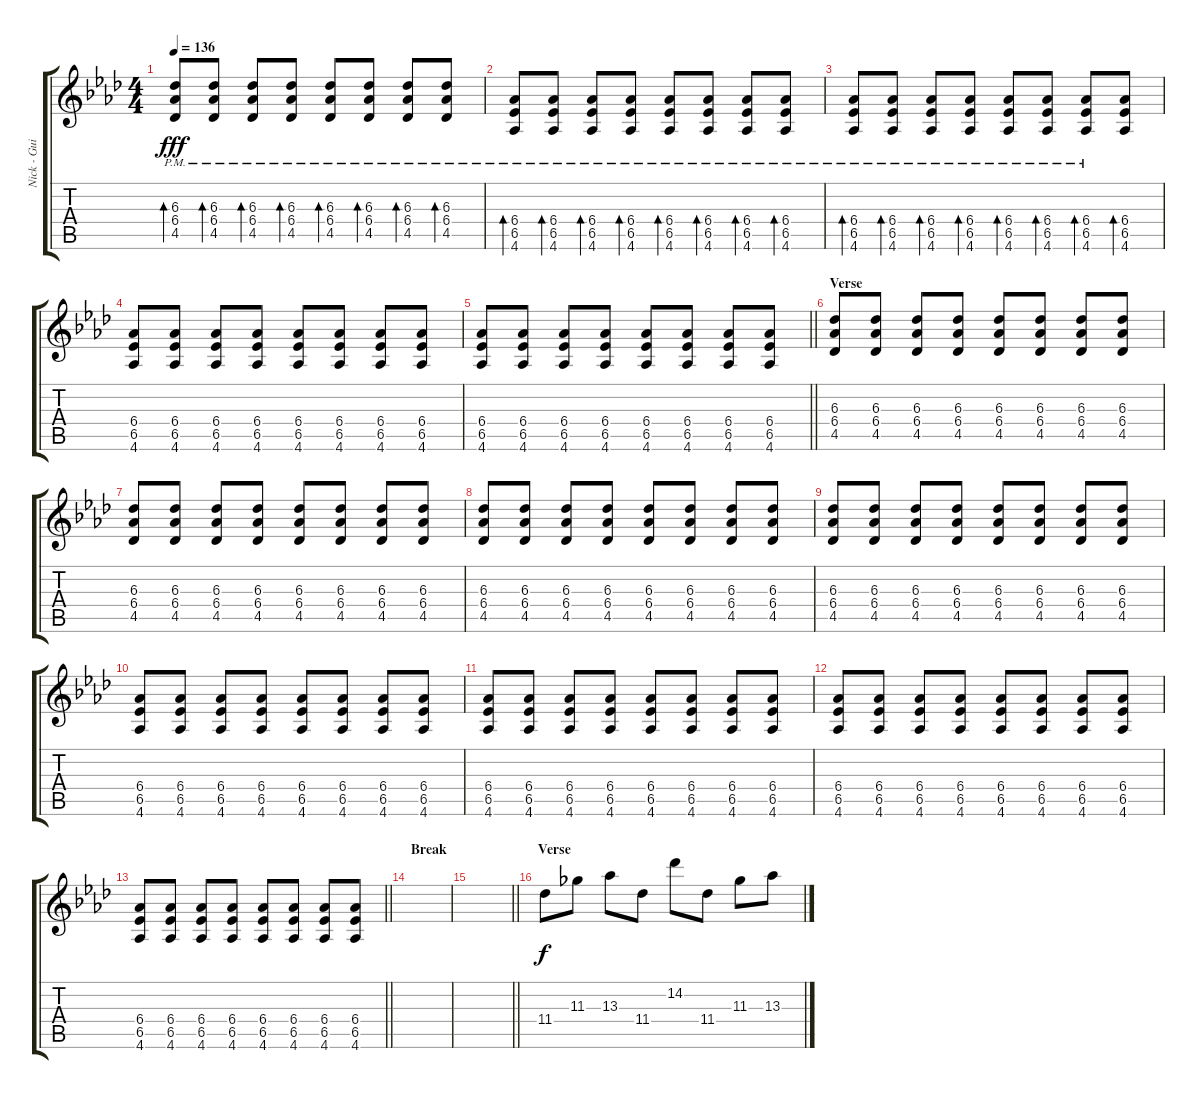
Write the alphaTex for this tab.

\track ("Nick - Guitar RSE" "Nick - Gui") {instrument overdrivenguitar}
\staff {score tabs}
\tuning (E4 B3 G3 D3 A2 E2) {hide}
\ts (4 4)
\tempo 136
\clef g2
\ks ab
(6.3{pm} 6.4{pm} 4.5{pm}).8{bd 60 dy fff} (6.3{pm} 6.4{pm} 4.5{pm}).8{bd 60} (6.3{pm} 6.4{pm} 4.5{pm}).8{bd 60} (6.3{pm} 6.4{pm} 4.5{pm}).8{bd 60} (6.3{pm} 6.4{pm} 4.5{pm}).8{bd 60} (6.3{pm} 6.4{pm} 4.5{pm}).8{bd 60} (6.3{pm} 6.4{pm} 4.5{pm}).8{bd 60} (6.3{pm} 6.4{pm} 4.5{pm}).8{bd 60} |
(6.4{pm} 6.5{pm} 4.6{pm}).8{bd 60} (6.4{pm} 6.5{pm} 4.6{pm}).8{bd 60} (6.4{pm} 6.5{pm} 4.6{pm}).8{bd 60} (6.4{pm} 6.5{pm} 4.6{pm}).8{bd 60} (6.4{pm} 6.5{pm} 4.6{pm}).8{bd 60} (6.4{pm} 6.5{pm} 4.6{pm}).8{bd 60} (6.4{pm} 6.5{pm} 4.6{pm}).8{bd 60} (6.4{pm} 6.5{pm} 4.6{pm}).8{bd 60} |
(6.4{pm} 6.5{pm} 4.6{pm}).8{bd 60} (6.4{pm} 6.5{pm} 4.6{pm}).8{bd 60} (6.4{pm} 6.5{pm} 4.6{pm}).8{bd 60} (6.4{pm} 6.5{pm} 4.6{pm}).8{bd 60} (6.4{pm} 6.5{pm} 4.6{pm}).8{bd 60} (6.4{pm} 6.5{pm} 4.6{pm}).8{bd 60} (6.4{pm} 6.5{pm} 4.6{pm}).8{bd 60} (6.4 6.5 4.6).8{bd 60} |
(6.4 6.5 4.6).8 (6.4 6.5 4.6).8 (6.4 6.5 4.6).8 (6.4 6.5 4.6).8 (6.4 6.5 4.6).8 (6.4 6.5 4.6).8 (6.4 6.5 4.6).8 (6.4 6.5 4.6).8 |
\barLineRight lightlight
(6.4 6.5 4.6).8 (6.4 6.5 4.6).8 (6.4 6.5 4.6).8 (6.4 6.5 4.6).8 (6.4 6.5 4.6).8 (6.4 6.5 4.6).8 (6.4 6.5 4.6).8 (6.4 6.5 4.6).8 |
\section ("" "Verse")
(6.3 6.4 4.5).8 (6.3 6.4 4.5).8 (6.3 6.4 4.5).8 (6.3 6.4 4.5).8 (6.3 6.4 4.5).8 (6.3 6.4 4.5).8 (6.3 6.4 4.5).8 (6.3 6.4 4.5).8 |
(6.3 6.4 4.5).8 (6.3 6.4 4.5).8 (6.3 6.4 4.5).8 (6.3 6.4 4.5).8 (6.3 6.4 4.5).8 (6.3 6.4 4.5).8 (6.3 6.4 4.5).8 (6.3 6.4 4.5).8 |
(6.3 6.4 4.5).8 (6.3 6.4 4.5).8 (6.3 6.4 4.5).8 (6.3 6.4 4.5).8 (6.3 6.4 4.5).8 (6.3 6.4 4.5).8 (6.3 6.4 4.5).8 (6.3 6.4 4.5).8 |
(6.3 6.4 4.5).8 (6.3 6.4 4.5).8 (6.3 6.4 4.5).8 (6.3 6.4 4.5).8 (6.3 6.4 4.5).8 (6.3 6.4 4.5).8 (6.3 6.4 4.5).8 (6.3 6.4 4.5).8 |
(6.4 6.5 4.6).8 (6.4 6.5 4.6).8 (6.4 6.5 4.6).8 (6.4 6.5 4.6).8 (6.4 6.5 4.6).8 (6.4 6.5 4.6).8 (6.4 6.5 4.6).8 (6.4 6.5 4.6).8 |
(6.4 6.5 4.6).8 (6.4 6.5 4.6).8 (6.4 6.5 4.6).8 (6.4 6.5 4.6).8 (6.4 6.5 4.6).8 (6.4 6.5 4.6).8 (6.4 6.5 4.6).8 (6.4 6.5 4.6).8 |
(6.4 6.5 4.6).8 (6.4 6.5 4.6).8 (6.4 6.5 4.6).8 (6.4 6.5 4.6).8 (6.4 6.5 4.6).8 (6.4 6.5 4.6).8 (6.4 6.5 4.6).8 (6.4 6.5 4.6).8 |
\barLineRight lightlight
(6.4 6.5 4.6).8 (6.4 6.5 4.6).8 (6.4 6.5 4.6).8 (6.4 6.5 4.6).8 (6.4 6.5 4.6).8 (6.4 6.5 4.6).8 (6.4 6.5 4.6).8 (6.4 6.5 4.6).8 |
\section ("" "Break")
|
\barLineRight lightlight
|
\section ("" "Verse")
11.4.8{dy f volume 11 instrument electricguitarjazz} 11.3.8 13.3.8 11.4.8 14.2.8 11.4.8 11.3.8 13.3.8
